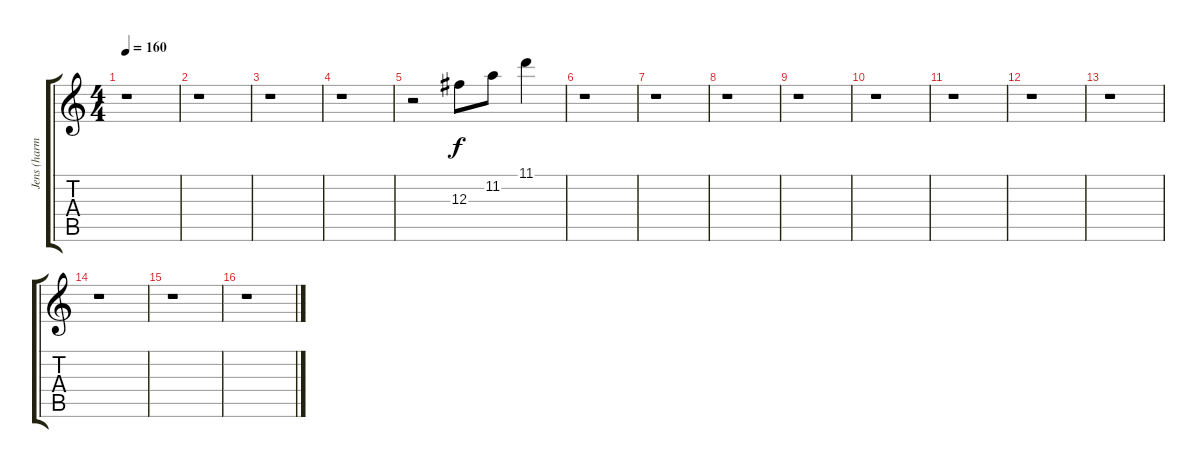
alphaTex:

\track ("Jens (harmony)" "Jens (harm") {instrument distortionguitar}
\staff {score tabs}
\tuning (Eb4 Bb3 Gb3 Db3 Ab2 Eb2) {hide}
\ts (4 4)
\tempo 160
\clef g2
\ks c
r.1{dy f} |
r.1 |
r.1 |
r.1 |
r.2 12.3.8 11.2.8 11.1.4 |
r.1 |
r.1 |
r.1 |
r.1 |
r.1 |
r.1 |
r.1 |
r.1 |
r.1 |
r.1 |
r.1
